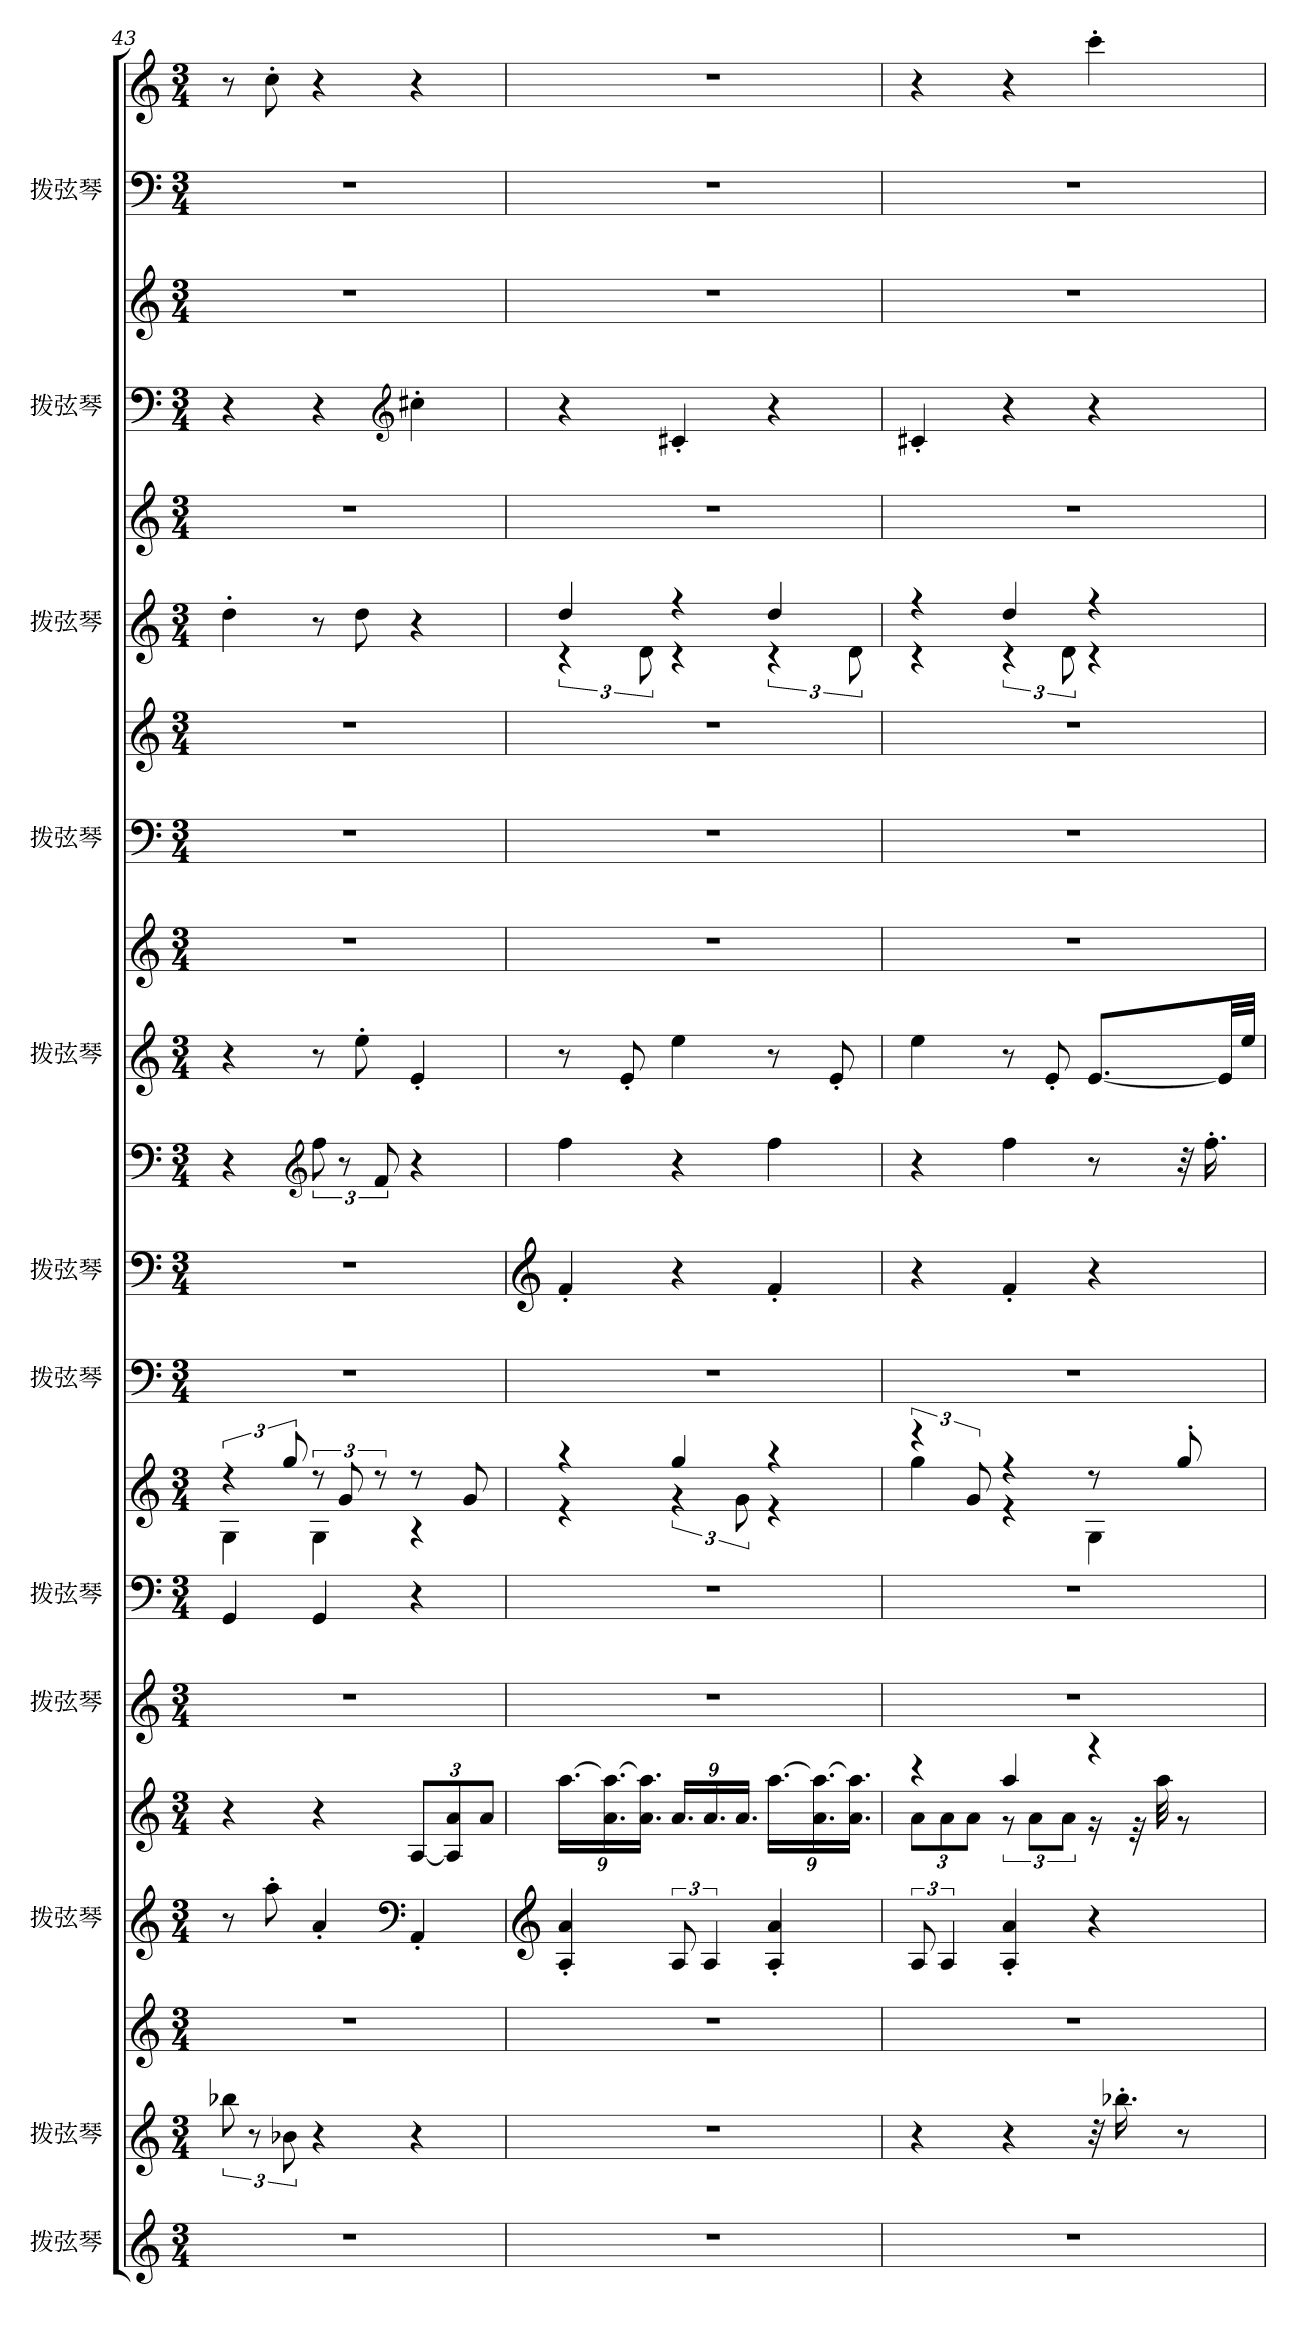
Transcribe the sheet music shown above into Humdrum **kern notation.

**kern	**kern	**kern	**kern	**kern	**kern	**kern	**kern	**kern	**kern	**kern	**kern	**kern	**kern	**kern	**kern	**kern	**kern	**kern	**kern	**kern
*part12	*part11	*part11	*part10	*part10	*part9	*part8	*part8	*part7	*part6	*part6	*part5	*part5	*part4	*part4	*part3	*part3	*part2	*part2	*part1	*part1
*staff21	*staff20	*staff19	*staff18	*staff17	*staff16	*staff15	*staff14	*staff13	*staff12	*staff11	*staff10	*staff9	*staff8	*staff7	*staff6	*staff5	*staff4	*staff3	*staff2	*staff1
*I"拨弦琴	*I"拨弦琴	*	*I"拨弦琴	*	*I"拨弦琴	*I"拨弦琴	*	*I"拨弦琴	*I"拨弦琴	*	*I"拨弦琴	*	*I"拨弦琴	*	*I"拨弦琴	*	*I"拨弦琴	*	*I"拨弦琴	*
*clefG2	*clefG2	*clefG2	*clefG2	*clefG2	*clefG2	*clefF4	*clefG2	*clefF4	*clefF4	*clefF4	*clefG2	*clefG2	*clefF4	*clefG2	*clefG2	*clefG2	*clefF4	*clefG2	*clefF4	*clefG2
*k[]	*k[]	*k[]	*k[]	*k[]	*k[]	*k[]	*k[]	*k[]	*k[]	*k[]	*k[]	*k[]	*k[]	*k[]	*k[]	*k[]	*k[]	*k[]	*k[]	*k[]
*M3/4	*M3/4	*M3/4	*M3/4	*M3/4	*M3/4	*M3/4	*M3/4	*M3/4	*M3/4	*M3/4	*M3/4	*M3/4	*M3/4	*M3/4	*M3/4	*M3/4	*M3/4	*M3/4	*M3/4	*M3/4
=43	=43	=43	=43	=43	=43	=43	=43	=43	=43	=43	=43	=43	=43	=43	=43	=43	=43	=43	=43	=43
*	*	*	*	*	*	*	*^	*	*	*	*	*	*	*	*	*	*	*	*	*
2.r	12bb-X\	2.r	8r	4r	2.r	4GG/	6r	4G\	2.r	2.r	4r	4r	2.r	2.r	2.r	4dd'\	2.r	4r	2.r	2.r	8r
.	12r	.	.	.	.	.	.	.	.	.	.	.	.	.	.	.	.	.	.	.	.
.	.	.	8aa'\	.	.	.	.	.	.	.	.	.	.	.	.	.	.	.	.	.	8cc'\
.	12b-X\	.	.	.	.	.	12gg/	.	.	.	.	.	.	.	.	.	.	.	.	.	.
*	*	*	*	*	*	*	*	*	*	*	*clefG2	*	*	*	*	*	*	*	*	*	*
.	4r	.	4a'/	4r	.	4GG/	12r	4G\	.	.	12ff\	8r	.	.	.	8r	.	4r	.	.	4r
.	.	.	.	.	.	.	12g/	.	.	.	12r	.	.	.	.	.	.	.	.	.	.
.	.	.	.	.	.	.	.	.	.	.	.	8ee'\	.	.	.	8dd\	.	.	.	.	.
.	.	.	.	.	.	.	12r	.	.	.	12f/	.	.	.	.	.	.	.	.	.	.
*	*	*	*clefF4	*	*	*	*	*	*	*	*	*	*	*	*	*	*	*clefG2	*	*	*
*	*	*	*	*Xbrackettup	*	*	*	*	*	*	*	*	*	*	*	*	*	*	*	*	*
.	4r	.	4AA'/	[12A/L	.	4r	8r	4r	.	.	4r	4e'/	.	.	.	4r	.	4cc#X'\	.	.	4r
.	.	.	.	12A/] 12a/	.	.	.	.	.	.	.	.	.	.	.	.	.	.	.	.	.
.	.	.	.	.	.	.	8g/	.	.	.	.	.	.	.	.	.	.	.	.	.	.
.	.	.	.	12a/J	.	.	.	.	.	.	.	.	.	.	.	.	.	.	.	.	.
!!LO:PB:g=z
=44	=44	=44	=44	=44	=44	=44	=44	=44	=44	=44	=44	=44	=44	=44	=44	=44	=44	=44	=44	=44	=44
*	*	*	*clefG2	*	*	*	*	*	*	*clefG2	*	*	*	*	*	*	*	*	*	*	*
*	*	*	*	*	*	*	*	*	*	*	*	*	*	*	*	*^	*	*	*	*	*
2.r	2.r	2.r	4A/' 4a/'	[18.aa\LL	2.r	2.r	4r	4r	2.r	4f'/	4ff\	8r	2.r	2.r	2.r	4dd/	6r	2.r	4r	2.r	2.r	2.r
.	.	.	.	18.a\ 18.aa\_	.	.	.	.	.	.	.	.	.	.	.	.	.	.	.	.	.	.
.	.	.	.	.	.	.	.	.	.	.	.	8e'/	.	.	.	.	.	.	.	.	.	.
.	.	.	.	18.a\ 18.aa\]JJ	.	.	.	.	.	.	.	.	.	.	.	.	12d\	.	.	.	.	.
.	.	.	12A/	18.a/LL	.	.	4gg/	6r	.	4r	4r	4ee\	.	.	.	4r	4r	.	4c#X'/	.	.	.
.	.	.	6A/	18.a/	.	.	.	.	.	.	.	.	.	.	.	.	.	.	.	.	.	.
.	.	.	.	18.a/JJ	.	.	.	12g\	.	.	.	.	.	.	.	.	.	.	.	.	.	.
.	.	.	4A/' 4a/'	[18.aa\LL	.	.	4r	4r	.	4f'/	4ff\	8r	.	.	.	4dd/	6r	.	4r	.	.	.
.	.	.	.	18.a\ 18.aa\_	.	.	.	.	.	.	.	.	.	.	.	.	.	.	.	.	.	.
.	.	.	.	.	.	.	.	.	.	.	.	8e'/	.	.	.	.	.	.	.	.	.	.
.	.	.	.	18.a\ 18.aa\]JJ	.	.	.	.	.	.	.	.	.	.	.	.	12d\	.	.	.	.	.
=45	=45	=45	=45	=45	=45	=45	=45	=45	=45	=45	=45	=45	=45	=45	=45	=45	=45	=45	=45	=45	=45	=45
*	*	*	*	*^	*	*	*	*	*	*	*	*	*	*	*	*	*	*	*	*	*	*
2.r	4r	2.r	12A/	4r	12a\L	2.r	2.r	6r	4gg\	2.r	4r	4r	4ee\	2.r	2.r	2.r	4r	4r	2.r	4c#X'/	2.r	2.r	4r
.	.	.	6A/	.	12a\	.	.	.	.	.	.	.	.	.	.	.	.	.	.	.	.	.	.
.	.	.	.	.	12a\J	.	.	12g/	.	.	.	.	.	.	.	.	.	.	.	.	.	.	.
*	*	*	*	*	*brackettup	*	*	*	*	*	*	*	*	*	*	*	*	*	*	*	*	*	*
.	4r	.	4A/' 4a/'	4aa/	12r	.	.	4r	4r	.	4f'/	4ff\	8r	.	.	.	4dd/	6r	.	4r	.	.	4r
.	.	.	.	.	12a\L	.	.	.	.	.	.	.	.	.	.	.	.	.	.	.	.	.	.
.	.	.	.	.	.	.	.	.	.	.	.	.	8e'/	.	.	.	.	.	.	.	.	.	.
.	.	.	.	.	12a\J	.	.	.	.	.	.	.	.	.	.	.	.	12d\	.	.	.	.	.
.	32r	.	4r	4r	16r	.	.	8r	4G\	.	4r	8r	[8.e/L	.	.	.	4r	4r	.	4r	.	.	4ccc'\
.	16.bb-X'\	.	.	.	.	.	.	.	.	.	.	.	.	.	.	.	.	.	.	.	.	.	.
.	.	.	.	.	32r	.	.	.	.	.	.	.	.	.	.	.	.	.	.	.	.	.	.
.	.	.	.	.	32aa\	.	.	.	.	.	.	.	.	.	.	.	.	.	.	.	.	.	.
.	8r	.	.	.	8r	.	.	8gg'/	.	.	.	32r	.	.	.	.	.	.	.	.	.	.	.
.	.	.	.	.	.	.	.	.	.	.	.	16.ff'\	.	.	.	.	.	.	.	.	.	.	.
.	.	.	.	.	.	.	.	.	.	.	.	.	32e/LL]	.	.	.	.	.	.	.	.	.	.
.	.	.	.	.	.	.	.	.	.	.	.	.	32ee/JJJ	.	.	.	.	.	.	.	.	.	.
*	*	*	*	*v	*v	*	*	*v	*v	*	*	*	*	*	*	*	*v	*v	*	*	*	*	*
=	=	=	=	=	=	=	=	=	=	=	=	=	=	=	=	=	=	=	=	=
*-	*-	*-	*-	*-	*-	*-	*-	*-	*-	*-	*-	*-	*-	*-	*-	*-	*-	*-	*-	*-
